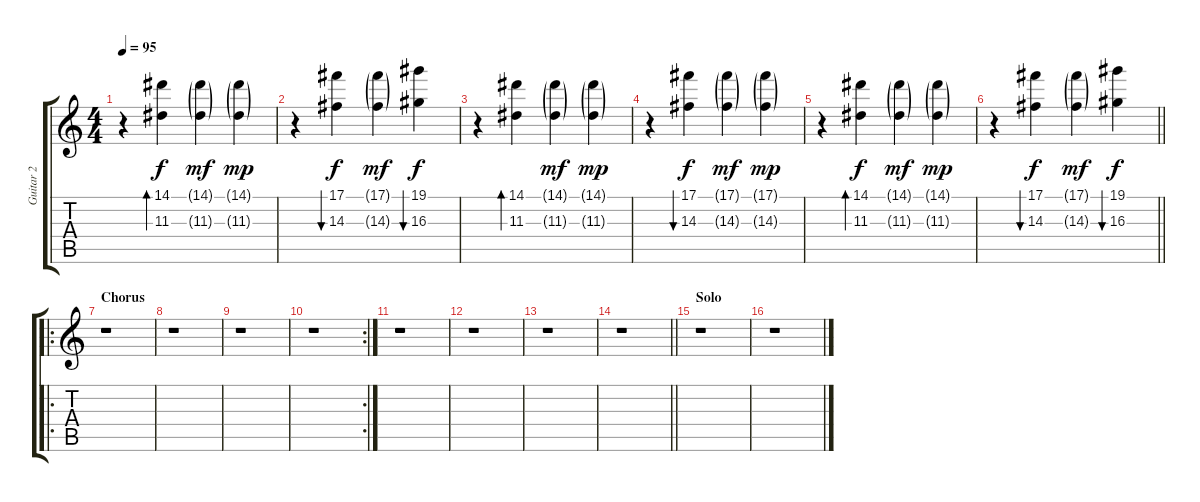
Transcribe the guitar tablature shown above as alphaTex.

\track ("Guitar 2" "Guitar 2") {instrument electricguitarclean}
\staff {score tabs}
\tuning (Db4 Ab3 E3 B2 Gb2 B1) {hide}
\ts (4 4)
\tempo 95
\clef g2
\ks c
r.4{dy mp} (14.1 11.3).4{bd 120 dy f} (14.1{g} 11.3{g}).4{dy mf} (14.1{g} 11.3{g}).4{dy mp} |
r.4 (17.1 14.3).4{bu 120 dy f} (17.1{g} 14.3{g}).4{dy mf} (19.1 16.3).4{bu 120 dy f} |
r.4 (14.1 11.3).4{bd 120} (14.1{g} 11.3{g}).4{dy mf} (14.1{g} 11.3{g}).4{dy mp} |
r.4 (17.1 14.3).4{bu 120 dy f} (17.1{g} 14.3{g}).4{dy mf} (17.1{g} 14.3{g}).4{dy mp} |
r.4 (14.1 11.3).4{bd 120 dy f} (14.1{g} 11.3{g}).4{dy mf} (14.1{g} 11.3{g}).4{dy mp} |
\barLineRight lightlight
r.4 (17.1 14.3).4{bu 120 dy f} (17.1{g} 14.3{g}).4{dy mf} (19.1 16.3).4{bu 120 dy f} |
\ro
\section ("" "Chorus")
r.1 |
r.1 |
r.1 |
\rc 2
r.1 |
r.1 |
r.1 |
r.1 |
\barLineRight lightlight
r.1 |
\section ("" "Solo")
r.1 |
r.1
